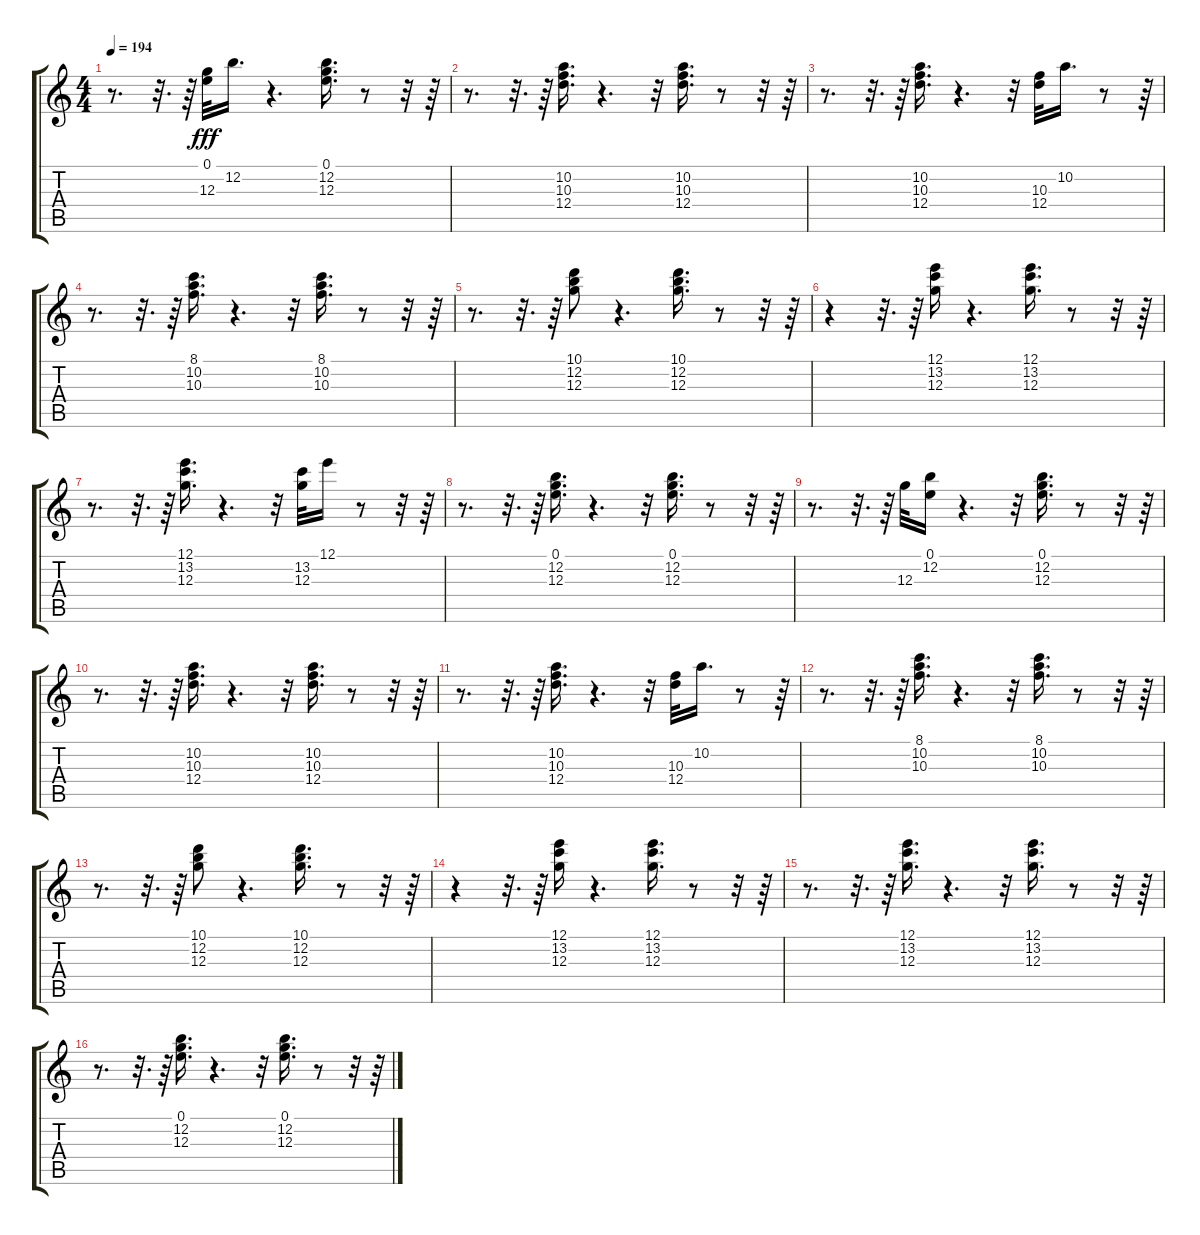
\track "" {instrument electricguitarclean}
\staff {score tabs}
\tuning (E4 B3 G3 D3 A2 E2) {hide}
\ts (4 4)
\tempo 194
\clef g2
\ks c
r.8{d dy fff} r.32{d} r.64 (0.1 12.3).32 12.2.16{d} r.4{d} (0.1 12.2 12.3).16{d} r.8 r.32 r.64 |
r.8{d} r.32{d} r.64 (10.2 10.3 12.4).16{d} r.4{d} r.32 (10.2 10.3 12.4).16{d} r.8 r.32 r.64 |
r.8{d} r.32{d} r.64 (10.2 10.3 12.4).16{d} r.4{d} r.32 (10.3 12.4).32 10.2.16{d} r.8 r.64 |
r.8{d} r.32{d} r.64 (8.1 10.2 10.3).16{d} r.4{d} r.32 (8.1 10.2 10.3).16{d} r.8 r.32 r.64 |
r.8{d} r.32{d} r.64 (10.1 12.2 12.3).8 r.4{d} (10.1 12.2 12.3).16{d} r.8 r.32 r.64 |
r.4 r.32{d} r.64 (12.1 13.2 12.3).16 r.4{d} (12.1 13.2 12.3).16{d} r.8 r.32 r.64 |
r.8{d} r.32{d} r.64 (12.1 13.2 12.3).16{d} r.4{d} r.32 (13.2 12.3).32 12.1.16 r.8 r.32 r.64 |
r.8{d} r.32{d} r.64 (0.1 12.2 12.3).16{d} r.4{d} r.32 (0.1 12.2 12.3).16{d} r.8 r.32 r.64 |
r.8{d} r.32{d} r.64 12.3.32 (0.1 12.2).16 r.4{d} r.32 (0.1 12.2 12.3).16{d} r.8 r.32 r.64 |
r.8{d} r.32{d} r.64 (10.2 10.3 12.4).16{d} r.4{d} r.32 (10.2 10.3 12.4).16{d} r.8 r.32 r.64 |
r.8{d} r.32{d} r.64 (10.2 10.3 12.4).16{d} r.4{d} r.32 (10.3 12.4).32 10.2.16{d} r.8 r.64 |
r.8{d} r.32{d} r.64 (8.1 10.2 10.3).16{d} r.4{d} r.32 (8.1 10.2 10.3).16{d} r.8 r.32 r.64 |
r.8{d} r.32{d} r.64 (10.1 12.2 12.3).8 r.4{d} (10.1 12.2 12.3).16{d} r.8 r.32 r.64 |
r.4 r.32{d} r.64 (12.1 13.2 12.3).16 r.4{d} (12.1 13.2 12.3).16{d} r.8 r.32 r.64 |
r.8{d} r.32{d} r.64 (12.1 13.2 12.3).16{d} r.4{d} r.32 (12.1 13.2 12.3).16{d} r.8 r.32 r.64 |
r.8{d} r.32{d} r.64 (0.1 12.2 12.3).16{d} r.4{d} r.32 (0.1 12.2 12.3).16{d} r.8 r.32 r.64
